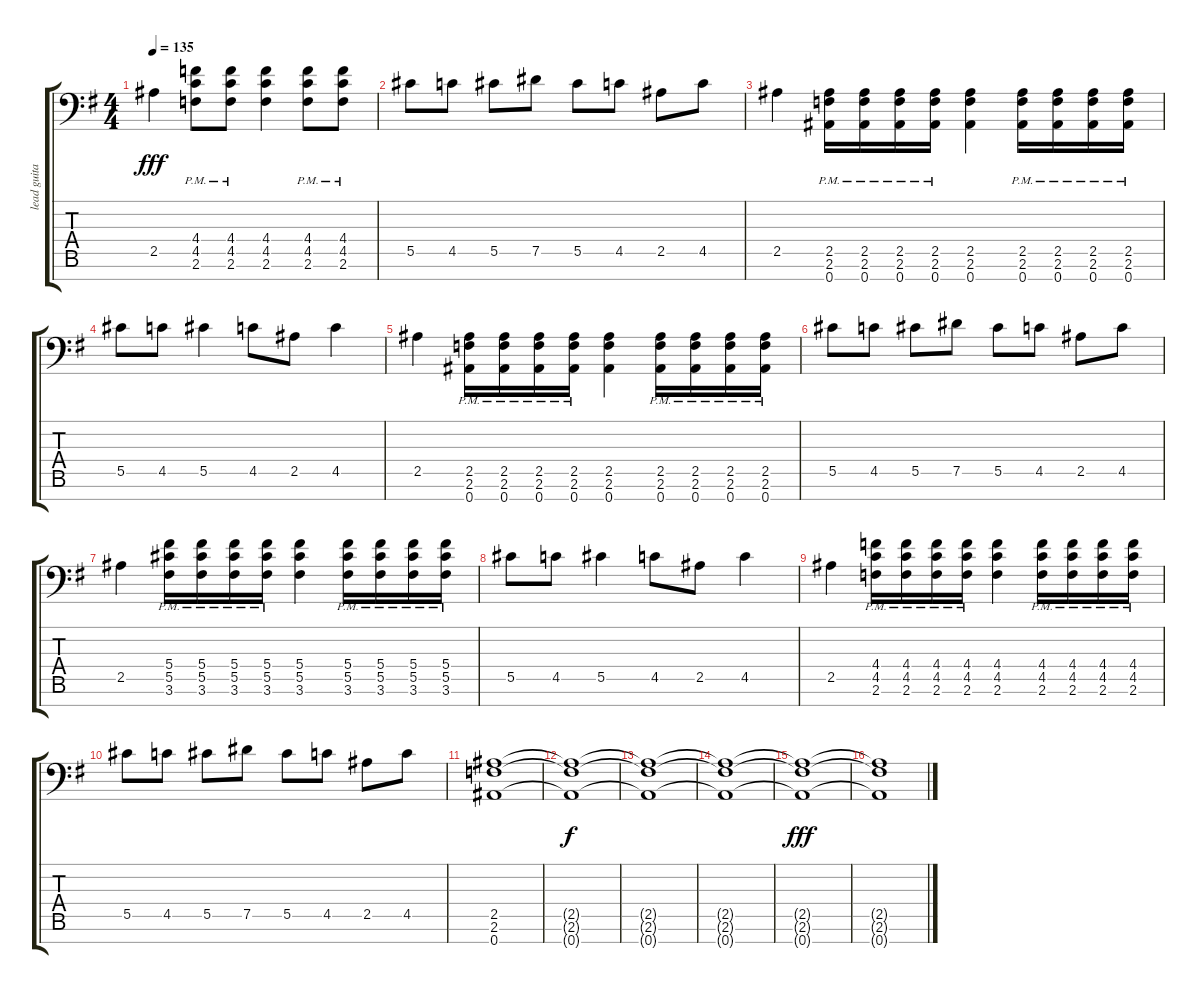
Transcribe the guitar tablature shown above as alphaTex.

\track ("lead guitar" "lead guita") {instrument distortionguitar}
\staff {score tabs}
\tuning (Eb4 Bb3 Gb3 Db3 Ab2 Eb2 Bb1) {hide}
\ts (4 4)
\tempo 135
\clef f4
\ks eminor
2.5.4{dy fff} (4.4{pm} 4.5{pm} 2.6{pm}).8 (4.4{pm} 4.5{pm} 2.6{pm}).8 (4.4 4.5 2.6).4 (4.4{pm} 4.5{pm} 2.6{pm}).8 (4.4{pm} 4.5{pm} 2.6{pm}).8 |
5.5.8 4.5.8 5.5.8 7.5.8 5.5.8 4.5.8 2.5.8 4.5.8 |
2.5.4 (2.5{pm} 2.6{pm} 0.7{pm}).16 (2.5{pm} 2.6{pm} 0.7{pm}).16 (2.5{pm} 2.6{pm} 0.7{pm}).16 (2.5{pm} 2.6{pm} 0.7{pm}).16 (2.5 2.6 0.7).4 (2.5{pm} 2.6{pm} 0.7{pm}).16 (2.5{pm} 2.6{pm} 0.7{pm}).16 (2.5{pm} 2.6{pm} 0.7{pm}).16 (2.5{pm} 2.6{pm} 0.7{pm}).16 |
5.5.8 4.5.8 5.5.4 4.5.8 2.5.8 4.5.4 |
2.5.4 (2.5{pm} 2.6{pm} 0.7{pm}).16 (2.5{pm} 2.6{pm} 0.7{pm}).16 (2.5{pm} 2.6{pm} 0.7{pm}).16 (2.5{pm} 2.6{pm} 0.7{pm}).16 (2.5 2.6 0.7).4 (2.5{pm} 2.6{pm} 0.7{pm}).16 (2.5{pm} 2.6{pm} 0.7{pm}).16 (2.5{pm} 2.6{pm} 0.7{pm}).16 (2.5{pm} 2.6{pm} 0.7{pm}).16 |
5.5.8 4.5.8 5.5.8 7.5.8 5.5.8 4.5.8 2.5.8 4.5.8 |
2.5.4 (5.4{pm} 5.5{pm} 3.6{pm}).16 (5.4{pm} 5.5{pm} 3.6{pm}).16 (5.4{pm} 5.5{pm} 3.6{pm}).16 (5.4{pm} 5.5{pm} 3.6{pm}).16 (5.4 5.5 3.6).4 (5.4{pm} 5.5{pm} 3.6{pm}).16 (5.4{pm} 5.5{pm} 3.6{pm}).16 (5.4{pm} 5.5{pm} 3.6{pm}).16 (5.4{pm} 5.5{pm} 3.6{pm}).16 |
5.5.8 4.5.8 5.5.4 4.5.8 2.5.8 4.5.4 |
2.5.4 (4.4{pm} 4.5{pm} 2.6{pm}).16 (4.4{pm} 4.5{pm} 2.6{pm}).16 (4.4{pm} 4.5{pm} 2.6{pm}).16 (4.4{pm} 4.5{pm} 2.6{pm}).16 (4.4 4.5 2.6).4 (4.4{pm} 4.5{pm} 2.6{pm}).16 (4.4{pm} 4.5{pm} 2.6{pm}).16 (4.4{pm} 4.5{pm} 2.6{pm}).16 (4.4{pm} 4.5{pm} 2.6{pm}).16 |
5.5.8 4.5.8 5.5.8 7.5.8 5.5.8 4.5.8 2.5.8 4.5.8 |
(2.5 2.6 0.7).1 |
(2.5{t} 2.6{t} 0.7{t}).1{dy f} |
(2.5{t} 2.6{t} 0.7{t}).1 |
(2.5{t} 2.6{t} 0.7{t}).1 |
(2.5{t} 2.6{t} 0.7{t}).1{dy fff} |
(2.5{t} 2.6{t} 0.7{t}).1
